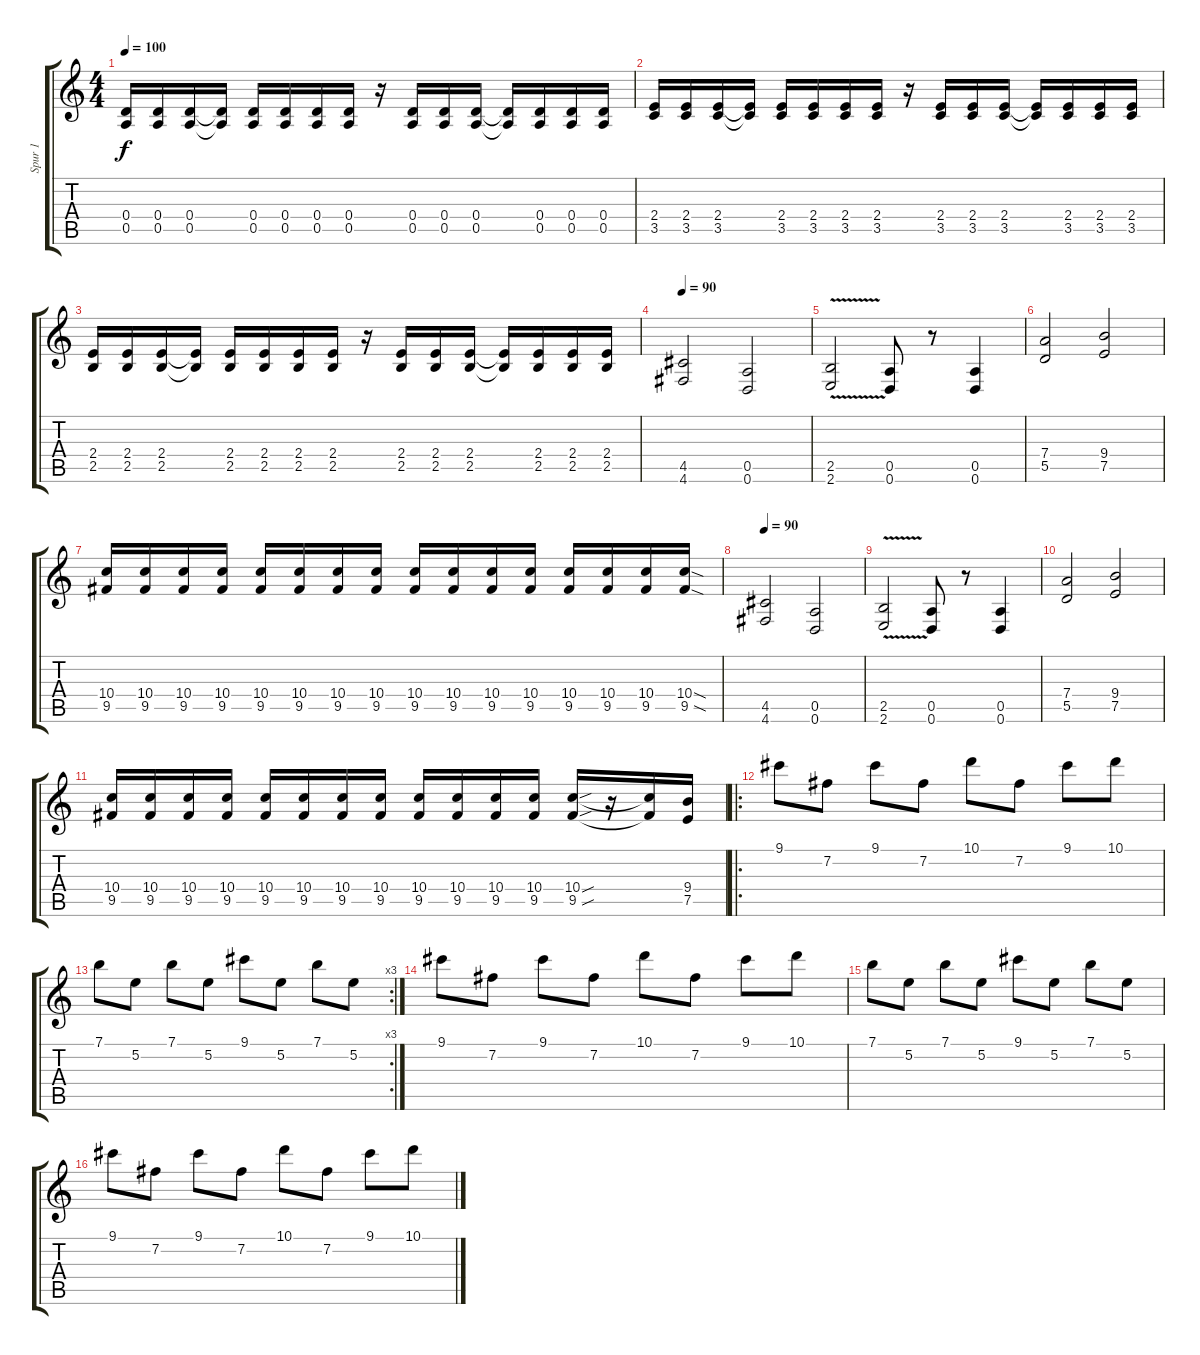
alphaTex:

\track ("Spur 1" "Spur 1") {instrument electricguitarclean}
\staff {score tabs}
\tuning (E4 B3 G3 D3 A2 D2) {hide}
\ts (4 4)
\tempo 100
\clef g2
\ks c
(0.4 0.5).16{dy f} (0.4 0.5).16 (0.4 0.5).16 (0.4{t} 0.5{t}).16 (0.4 0.5).16 (0.4 0.5).16 (0.4 0.5).16 (0.4 0.5).16 r.16 (0.4 0.5).16 (0.4 0.5).16 (0.4 0.5).16 (0.4{t} 0.5{t}).16 (0.4 0.5).16 (0.4 0.5).16 (0.4 0.5).16 |
(2.4 3.5).16 (2.4 3.5).16 (2.4 3.5).16 (2.4{t} 3.5{t}).16 (2.4 3.5).16 (2.4 3.5).16 (2.4 3.5).16 (2.4 3.5).16 r.16 (2.4 3.5).16 (2.4 3.5).16 (2.4 3.5).16 (2.4{t} 3.5{t}).16 (2.4 3.5).16 (2.4 3.5).16 (2.4 3.5).16 |
(2.4 2.5).16 (2.4 2.5).16 (2.4 2.5).16 (2.4{t} 2.5{t}).16 (2.4 2.5).16 (2.4 2.5).16 (2.4 2.5).16 (2.4 2.5).16 r.16 (2.4 2.5).16 (2.4 2.5).16 (2.4 2.5).16 (2.4{t} 2.5{t}).16 (2.4 2.5).16 (2.4 2.5).16 (2.4 2.5).16 |
\tempo 90
(4.5 4.6).2{volume 16 instrument distortionguitar} (0.5 0.6).2 |
(2.5{v} 2.6{v}).2 (0.5 0.6).8 r.8 (0.5 0.6).4 |
(7.4 5.5).2 (9.4 7.5).2 |
(10.4 9.5).16 (10.4 9.5).16 (10.4 9.5).16 (10.4 9.5).16 (10.4 9.5).16 (10.4 9.5).16 (10.4 9.5).16 (10.4 9.5).16 (10.4 9.5).16 (10.4 9.5).16 (10.4 9.5).16 (10.4 9.5).16 (10.4 9.5).16 (10.4 9.5).16 (10.4 9.5).16 (10.4{sod} 9.5{sod}).16 |
\tempo 90
(4.5 4.6).2{volume 16 instrument distortionguitar} (0.5 0.6).2 |
(2.5{v} 2.6{v}).2 (0.5 0.6).8 r.8 (0.5 0.6).4 |
(7.4 5.5).2 (9.4 7.5).2 |
(10.4 9.5).16 (10.4 9.5).16 (10.4 9.5).16 (10.4 9.5).16 (10.4 9.5).16 (10.4 9.5).16 (10.4 9.5).16 (10.4 9.5).16 (10.4 9.5).16 (10.4 9.5).16 (10.4 9.5).16 (10.4 9.5).16 (10.4{sou} 9.5{sou}).16 r.16 (10.4{t} 9.5{t}).16 (9.4 7.5).16 |
\ro
9.1.8 7.2.8 9.1.8 7.2.8 10.1.8 7.2.8 9.1.8 10.1.8 |
\rc 3
7.1.8 5.2.8 7.1.8 5.2.8 9.1.8 5.2.8 7.1.8 5.2.8 |
9.1.8 7.2.8 9.1.8 7.2.8 10.1.8 7.2.8 9.1.8 10.1.8 |
7.1.8 5.2.8 7.1.8 5.2.8 9.1.8 5.2.8 7.1.8 5.2.8 |
9.1.8 7.2.8 9.1.8 7.2.8 10.1.8 7.2.8 9.1.8 10.1.8
